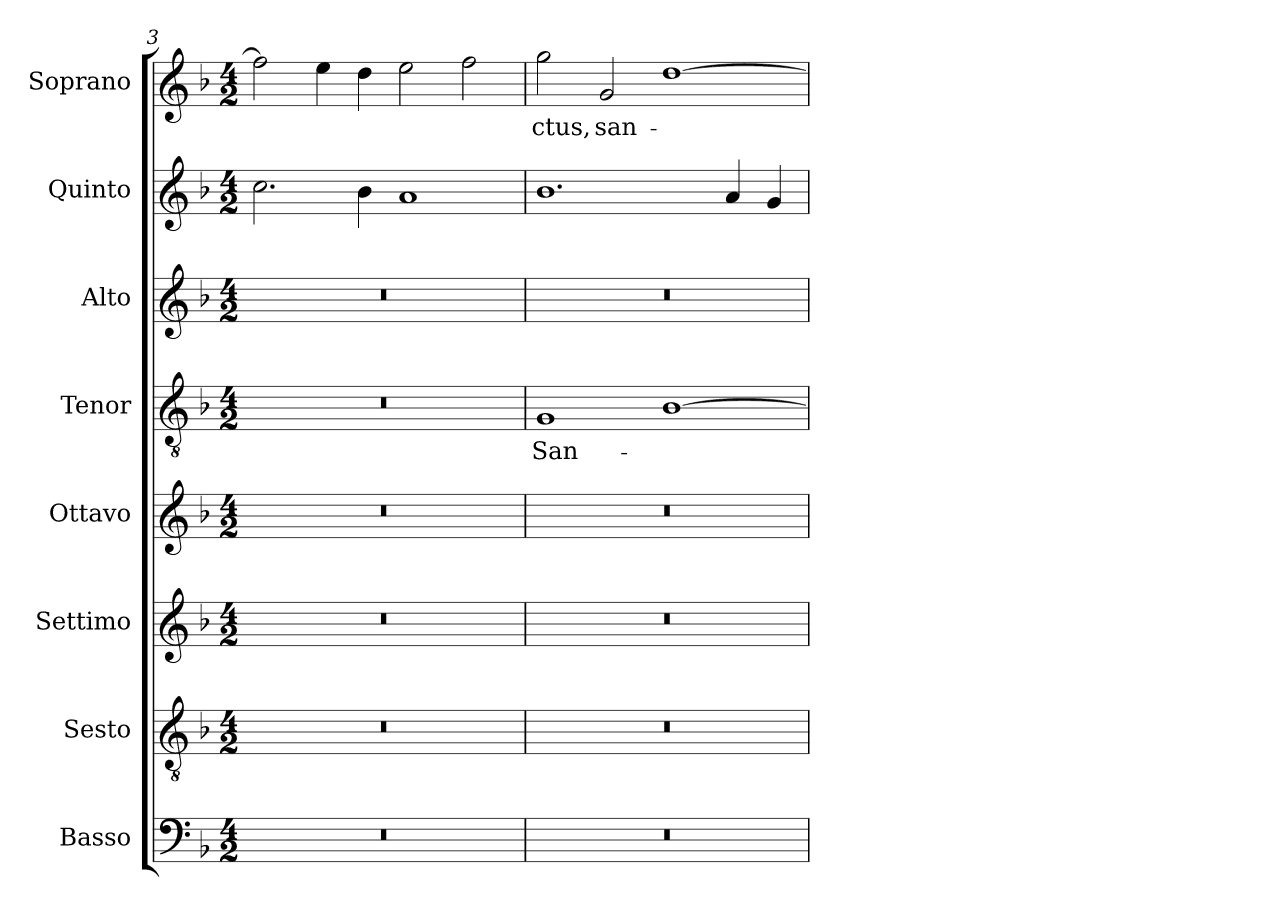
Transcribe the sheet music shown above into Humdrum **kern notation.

**kern	**kern	**kern	**kern	**kern	**text	**kern	**kern	**kern	**text
*part8	*part7	*part6	*part5	*part4	*part4	*part3	*part2	*part1	*part1
*staff8	*staff7	*staff6	*staff5	*staff4	*staff4	*staff3	*staff2	*staff1	*staff1
*I"Basso	*I"Sesto	*I"Settimo	*I"Ottavo	*I"Tenor	*	*I"Alto	*I"Quinto	*I"Soprano	*
*I'B.	*I'Ss.	*I'St.	*I'Ot.	*I'T.	*	*I'A.	*I'Q.	*I'S.	*
*clefF4	*clefGv2	*clefG2	*clefG2	*clefGv2	*	*clefG2	*clefG2	*clefG2	*
*	*ITrd7c12	*	*	*ITrd7c12	*	*	*	*	*
*k[b-]	*k[b-]	*k[b-]	*k[b-]	*k[b-]	*	*k[b-]	*k[b-]	*k[b-]	*
*F:	*F:	*F:	*F:	*F:	*	*F:	*F:	*F:	*
*M4/2	*M4/2	*M4/2	*M4/2	*M4/2	*	*M4/2	*M4/2	*M4/2	*
=3	=3	=3	=3	=3	=3	=3	=3	=3	=3
!LO:N:vis=1	!LO:N:vis=1	!LO:N:vis=1	!LO:N:vis=1	!LO:N:vis=1	!	!LO:N:vis=1	!	!	!
0r	0r	0r	0r	0r	.	0r	2.cci\	2ffi\]	.
.	.	.	.	.	.	.	.	4eei\	.
.	.	.	.	.	.	.	4b-i\	4ddi\	.
.	.	.	.	.	.	.	1ai	2eei\	.
.	.	.	.	.	.	.	.	2ffi\	.
=4	=4	=4	=4	=4	=4	=4	=4	=4	=4
!LO:N:vis=1	!LO:N:vis=1	!LO:N:vis=1	!LO:N:vis=1	!	!	!	!	!	!
!	!	!	!	!	!LO:LY:b:color=#000000	!LO:N:vis=1	!	!	!
!	!	!	!	!	!	!	!	!	!LO:LY:b:color=#000000
0r	0r	0r	0r	1GGi	San-	0r	1.b-i	2ggi\	-ctus,
!	!	!	!	!	!	!	!	!	!LO:LY:b:color=#000000
.	.	.	.	.	.	.	.	2gi/	san-
.	.	.	.	[1BB-i	.	.	.	[1ddi	.
.	.	.	.	.	.	.	4ai/	.	.
.	.	.	.	.	.	.	4gi/	.	.
=	=	=	=	=	=	=	=	=	=
*-	*-	*-	*-	*-	*-	*-	*-	*-	*-
